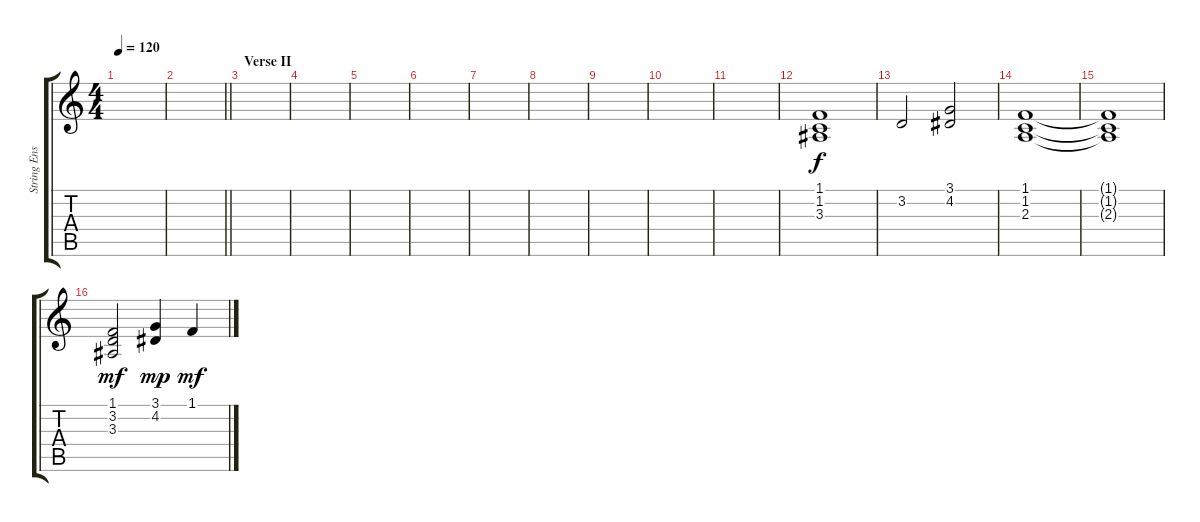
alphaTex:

\track ("String Ensemble I" "String Ens") {instrument stringensemble2}
\staff {score tabs}
\tuning (E4 B3 G3 D3 A2 E2) {hide}
\ts (4 4)
\tempo 120
\clef g2
\ks c
|
\barLineRight lightlight
|
\section ("" "Verse II")
|
|
|
|
|
|
|
|
|
(1.1 1.2 3.3).1 |
3.2.2 (3.1 4.2).2 |
(1.1 1.2 2.3).1 |
(1.1{t} 1.2{t} 2.3{t}).1{dy f} |
(1.1 3.2 3.3).2{dy mf} (3.1 4.2).4{dy mp} 1.1.4{dy mf}
